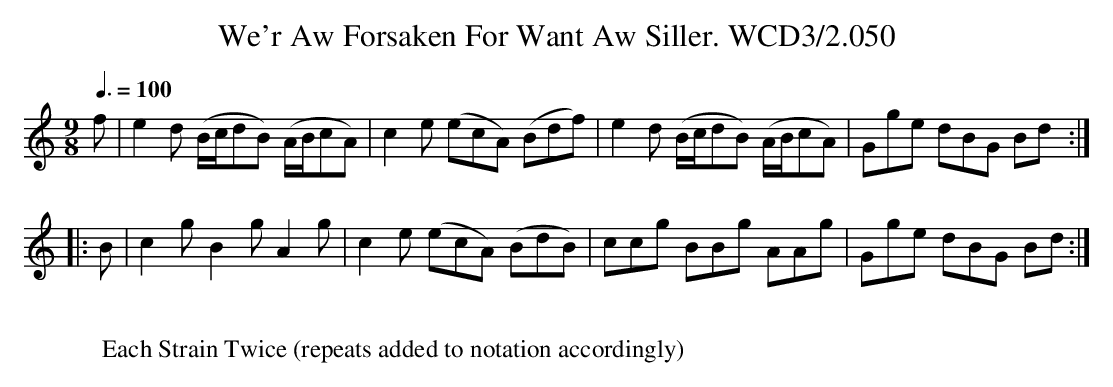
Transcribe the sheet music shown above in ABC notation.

X:1
T:We'r Aw Forsaken For Want Aw Siller. WCD3/2.050
M:9/8
L:1/8
Q:3/8=100
K:Am
f|e2d (B/c/dB) (A/B/cA)|c2e (ecA) (Bdf)|\
e2d (B/c/dB) (A/B/cA)|Gge dBG Bd:|
|:B|c2g B2g A2g|c2e (ecA) (BdB)|\
ccg BBg AAg|Gge dBG Bd:|
W:
W:Each Strain Twice (repeats added to notation accordingly)
